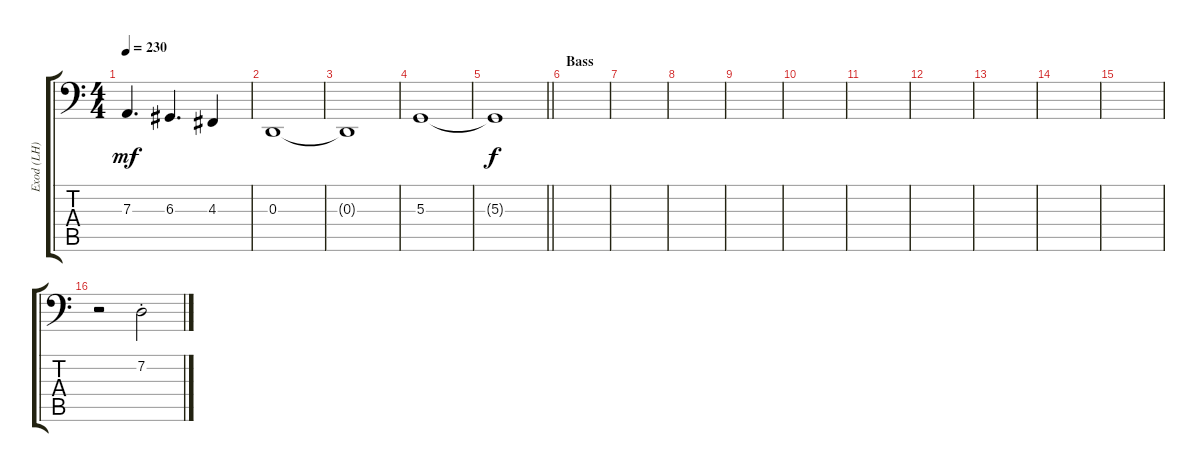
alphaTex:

\track ("Exod (LH)" "Exod (LH)") {instrument choiraahs}
\staff {score tabs}
\tuning (C3 G2 D2 A1 E1 B0) {hide}
\ts (4 4)
\tempo 230
\clef f4
\ks c
7.3.4{d dy mf} 6.3.4{d} 4.3.4 |
0.3.1 |
0.3{t}.1 |
5.3.1 |
\barLineRight lightlight
5.3{t}.1{dy f} |
\section ("" "Bass")
|
|
|
|
|
|
|
|
|
|
r.2 7.2{st}.2
